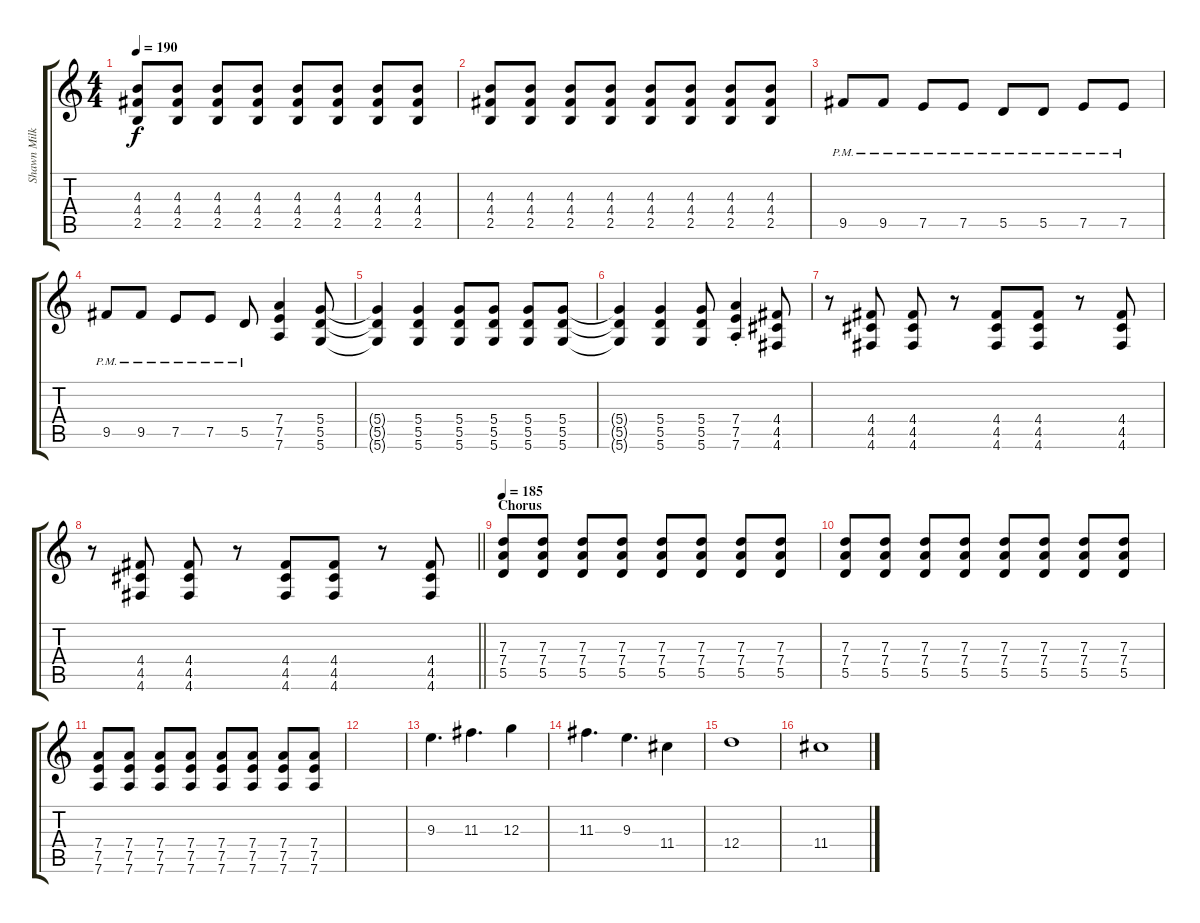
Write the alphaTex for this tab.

\track ("Shawn Milke - Guitar" "Shawn Milk") {instrument distortionguitar}
\staff {score tabs}
\tuning (E4 B3 G3 D3 A2 D2) {hide}
\ts (4 4)
\tempo 190
\clef g2
\ks c
(4.3 4.4 2.5).8{dy f} (4.3 4.4 2.5).8 (4.3 4.4 2.5).8 (4.3 4.4 2.5).8 (4.3 4.4 2.5).8 (4.3 4.4 2.5).8 (4.3 4.4 2.5).8 (4.3 4.4 2.5).8 |
(4.3 4.4 2.5).8 (4.3 4.4 2.5).8 (4.3 4.4 2.5).8 (4.3 4.4 2.5).8 (4.3 4.4 2.5).8 (4.3 4.4 2.5).8 (4.3 4.4 2.5).8 (4.3 4.4 2.5).8 |
9.5{pm}.8 9.5{pm}.8 7.5{pm}.8 7.5{pm}.8 5.5{pm}.8 5.5{pm}.8 7.5{pm}.8 7.5{pm}.8 |
9.5{pm}.8 9.5{pm}.8 7.5{pm}.8 7.5{pm}.8 5.5{pm}.8 (7.4 7.5 7.6).4 (5.4 5.5 5.6).8 |
(5.4{t} 5.5{t} 5.6{t}).4 (5.4 5.5 5.6).4 (5.4 5.5 5.6).8 (5.4 5.5 5.6).8 (5.4 5.5 5.6).8 (5.4 5.5 5.6).8 |
(5.4{t} 5.5{t} 5.6{t}).4 (5.4 5.5 5.6).4 (5.4 5.5 5.6).8 (7.4{st} 7.5{st} 7.6{st}).4 (4.4 4.5 4.6).8 |
r.8 (4.4 4.5 4.6).8 (4.4 4.5 4.6).8 r.8 (4.4 4.5 4.6).8 (4.4 4.5 4.6).8 r.8 (4.4 4.5 4.6).8 |
\barLineRight lightlight
r.8 (4.4 4.5 4.6).8 (4.4 4.5 4.6).8 r.8 (4.4 4.5 4.6).8 (4.4 4.5 4.6).8 r.8 (4.4 4.5 4.6).8 |
\section ("" "Chorus")
\tempo 185
(7.3 7.4 5.5).8 (7.3 7.4 5.5).8 (7.3 7.4 5.5).8 (7.3 7.4 5.5).8 (7.3 7.4 5.5).8 (7.3 7.4 5.5).8 (7.3 7.4 5.5).8 (7.3 7.4 5.5).8 |
(7.3 7.4 5.5).8 (7.3 7.4 5.5).8 (7.3 7.4 5.5).8 (7.3 7.4 5.5).8 (7.3 7.4 5.5).8 (7.3 7.4 5.5).8 (7.3 7.4 5.5).8 (7.3 7.4 5.5).8 |
(7.4 7.5 7.6).8 (7.4 7.5 7.6).8 (7.4 7.5 7.6).8 (7.4 7.5 7.6).8 (7.4 7.5 7.6).8 (7.4 7.5 7.6).8 (7.4 7.5 7.6).8 (7.4 7.5 7.6).8 |
|
9.3.4{d} 11.3.4{d} 12.3.4 |
11.3.4{d} 9.3.4{d} 11.4.4 |
12.4.1 |
11.4.1
